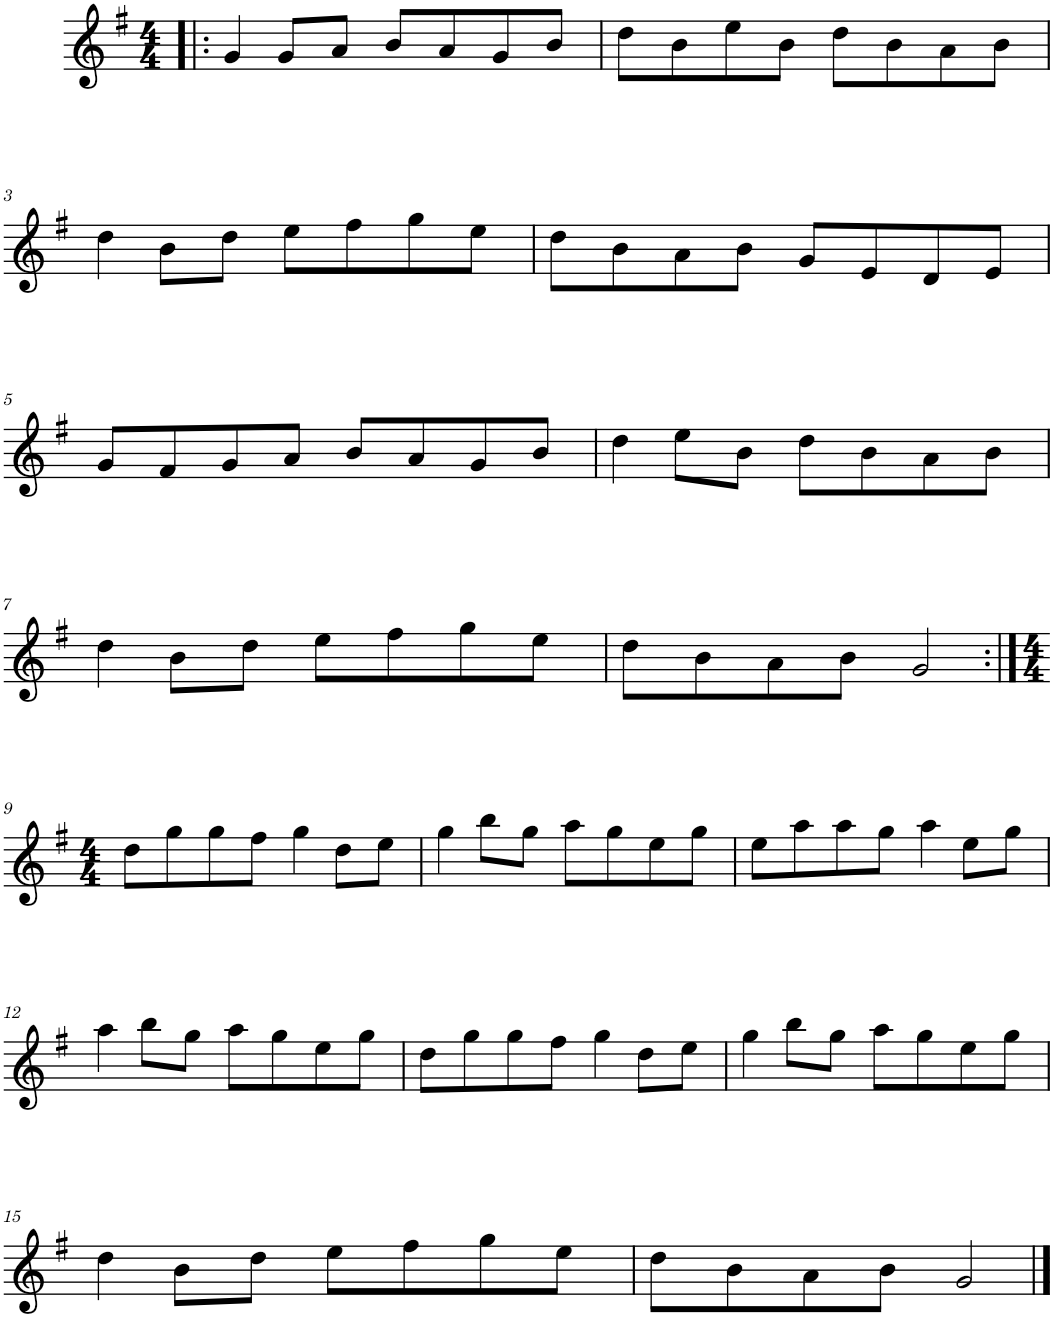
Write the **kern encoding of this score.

**kern
*part1
*staff1
*I"Voice
*I'V
*clefG2
*k[f#]
*M4/4
=1!|:
4g/
8g/L
8a/J
8b/L
8a/
8g/
8b/J
=2
8dd\L
8b\
8ee\
8b\J
8dd\L
8b\
8a\
8b\J
!!LO:LB:g=z
=3
4dd\
8b\L
8dd\J
8ee\L
8ff#\
8gg\
8ee\J
=4
8dd\L
8b\
8a\
8b\J
8g/L
8e/
8d/
8e/J
!!LO:LB:g=z
=5
8g/L
8f#/
8g/
8a/J
8b/L
8a/
8g/
8b/J
=6
4dd\
8ee\L
8b\J
8dd\L
8b\
8a\
8b\J
!!LO:LB:g=z
=7
4dd\
8b\L
8dd\J
8ee\L
8ff#\
8gg\
8ee\J
=8
8dd\L
8b\
8a\
8b\J
2g/
!!LO:LB:g=z
=9:|!
*M4/4
8dd\L
8gg\
8gg\
8ff#\J
4gg\
8dd\L
8ee\J
=10
4gg\
8bb\L
8gg\J
8aa\L
8gg\
8ee\
8gg\J
=11
8ee\L
8aa\
8aa\
8gg\J
4aa\
8ee\L
8gg\J
!!LO:LB:g=z
=12
4aa\
8bb\L
8gg\J
8aa\L
8gg\
8ee\
8gg\J
=13
8dd\L
8gg\
8gg\
8ff#\J
4gg\
8dd\L
8ee\J
=14
4gg\
8bb\L
8gg\J
8aa\L
8gg\
8ee\
8gg\J
!!LO:LB:g=z
=15
4dd\
8b\L
8dd\J
8ee\L
8ff#\
8gg\
8ee\J
=16
8dd\L
8b\
8a\
8b\J
2g/
==
*-
